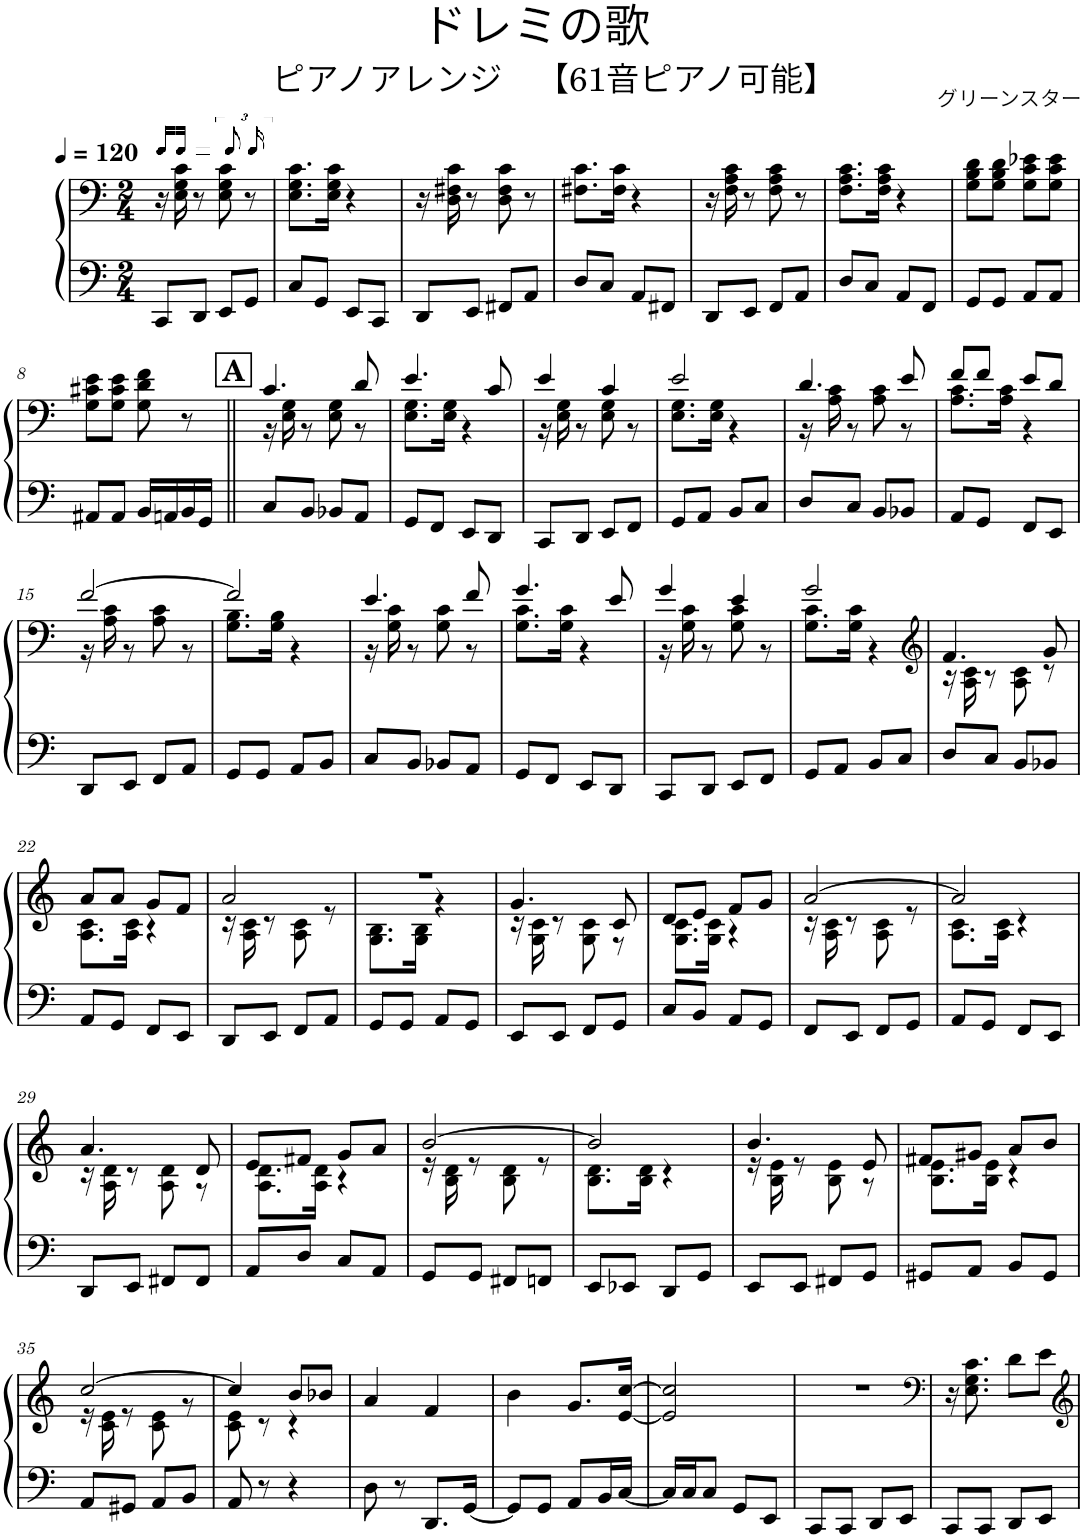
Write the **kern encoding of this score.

**kern	**kern
*part1	*part1
*staff2	*staff1
*I"ピアノ	*
*clefF4	*clefF4
*k[]	*k[]
*M2/4	*M2/4
*MM120	*MM120
=1	=1
8CC/L	16r
.	16E\ 16G\ 16c\
8DD/J	8r
8EE/L	8E\ 8G\ 8c\
8GG/J	8r
=2	=2
8C/L	8.E\ 8.G\ 8.c\L
8GG/J	.
.	16E\ 16G\ 16c\Jk
8EE/L	4r
8CC/J	.
=3	=3
8DD/L	16r
.	16D\ 16F#X\ 16c\
8EE/J	8r
8FF#X/L	8D\ 8F#\ 8c\
8AA/J	8r
=4	=4
8D/L	8.F#X\ 8.c\L
8C/J	.
.	16F#\ 16c\Jk
8AA/L	4r
8FF#X/J	.
=5	=5
8DD/L	16r
.	16F\ 16A\ 16c\
8EE/J	8r
8FF/L	8F\ 8A\ 8c\
8AA/J	8r
=6	=6
8D/L	8.F\ 8.A\ 8.c\L
8C/J	.
.	16F\ 16A\ 16c\Jk
8AA/L	4r
8FF/J	.
=7	=7
8GG/L	8G\ 8B\ 8d\L
8GG/J	8G\ 8B\ 8d\J
8AA/L	8G\ 8c\ 8e-X\L
8AA/J	8G\ 8c\ 8e-\J
!!LO:LB:g=z
=8	=8
8AA#X/L	8G\ 8c#X\ 8e\L
8AA#/J	8G\ 8c#\ 8e\J
16BB/LL	8G\ 8d\ 8f\
16AAn/	.
16BB/	8r
16GG/JJ	.
!!LO:REH:place=s1:a:B:cj:fs=14:t=A
=9||	=9||
*	*^
8C/L	4.c/	16r
.	.	16E\ 16G\
8BB/J	.	8r
8BB-X/L	.	8E\ 8G\
8AA/J	8d/	8r
=10	=10	=10
8GG/L	4.e/	8.E\ 8.G\L
8FF/J	.	.
.	.	16E\ 16G\Jk
8EE/L	.	4r
8DD/J	8c/	.
=11	=11	=11
8CC/L	4e/	16r
.	.	16E\ 16G\
8DD/J	.	8r
8EE/L	4c/	8E\ 8G\
8FF/J	.	8r
=12	=12	=12
8GG/L	2e/	8.E\ 8.G\L
8AA/J	.	.
.	.	16E\ 16G\Jk
8BB/L	.	4r
8C/J	.	.
=13	=13	=13
8D/L	4.d/	16r
.	.	16A\ 16c\
8C/J	.	8r
8BB/L	.	8A\ 8c\
8BB-X/J	8e/	8r
=14	=14	=14
8AA/L	8f/L	8.A\ 8.c\L
8GG/J	8f/J	.
.	.	16A\ 16c\Jk
8FF/L	8e/L	4r
8EE/J	8d/J	.
!!LO:LB:g=z	!!
=15	=15	=15
8DD/L	[2f/	16r
.	.	16A\ 16c\
8EE/J	.	8r
8FF/L	.	8A\ 8c\
8AA/J	.	8r
=16	=16	=16
8GG/L	2f/]	8.G\ 8.B\L
8GG/J	.	.
.	.	16G\ 16B\Jk
8AA/L	.	4r
8BB/J	.	.
=17	=17	=17
8C/L	4.e/	16r
.	.	16G\ 16c\
8BB/J	.	8r
8BB-X/L	.	8G\ 8c\
8AA/J	8f/	8r
=18	=18	=18
8GG/L	4.g/	8.G\ 8.c\L
8FF/J	.	.
.	.	16G\ 16c\Jk
8EE/L	.	4r
8DD/J	8e/	.
=19	=19	=19
8CC/L	4g/	16r
.	.	16G\ 16c\
8DD/J	.	8r
8EE/L	4e/	8G\ 8c\
8FF/J	.	8r
=20	=20	=20
8GG/L	2g/	8.G\ 8.c\L
8AA/J	.	.
.	.	16G\ 16c\Jk
8BB/L	.	4r
8C/J	.	.
=21	=21	=21
*	*clefG2	*
8D/L	4.f/	16r
.	.	16A\ 16c\
8C/J	.	8r
8BB/L	.	8A\ 8c\
8BB-X/J	8g/	8r
!!LO:LB:g=z	!!
=22	=22	=22
8AA/L	8a/L	8.A\ 8.c\L
8GG/J	8a/J	.
.	.	16A\ 16c\Jk
8FF/L	8g/L	4r
8EE/J	8f/J	.
=23	=23	=23
8DD/L	2a/	16r
.	.	16A\ 16c\
8EE/J	.	8r
8FF/L	.	8A\ 8c\
8AA/J	.	8r
=24	=24	=24
8GG/L	2r	8.G\ 8.B\L
8GG/J	.	.
.	.	16G\ 16B\Jk
8AA/L	.	4r
8GG/J	.	.
=25	=25	=25
8EE/L	4.g/	16r
.	.	16G\ 16c\
8EE/J	.	8r
8FF/L	.	8G\ 8c\
8GG/J	8c/	8r
=26	=26	=26
8C/L	8d/L	8.G\ 8.c\L
8BB/J	8e/J	.
.	.	16G\ 16c\Jk
8AA/L	8f/L	4r
8GG/J	8g/J	.
=27	=27	=27
8FF/L	[2a/	16r
.	.	16A\ 16c\
8EE/J	.	8r
8FF/L	.	8A\ 8c\
8GG/J	.	8r
=28	=28	=28
8AA/L	2a/]	8.A\ 8.c\L
8GG/J	.	.
.	.	16A\ 16c\Jk
8FF/L	.	4r
8EE/J	.	.
!!LO:LB:g=z	!!
=29	=29	=29
8DD/L	4.a/	16r
.	.	16A\ 16d\
8EE/J	.	8r
8FF#X/L	.	8A\ 8d\
8FF#/J	8d/	8r
=30	=30	=30
8AA/L	8e/L	8.A\ 8.d\L
8D/J	8f#X/J	.
.	.	16A\ 16d\Jk
8C/L	8g/L	4r
8AA/J	8a/J	.
=31	=31	=31
8GG/L	[2b/	16r
.	.	16B\ 16d\
8GG/J	.	8r
8FF#X/L	.	8B\ 8d\
8FFn/J	.	8r
=32	=32	=32
8EE/L	2b/]	8.B\ 8.d\L
8EE-X/J	.	.
.	.	16B\ 16d\Jk
8DD/L	.	4r
8GG/J	.	.
=33	=33	=33
8EE/L	4.b/	16r
.	.	16B\ 16e\
8EE/J	.	8r
8FF#X/L	.	8B\ 8e\
8GG/J	8e/	8r
=34	=34	=34
8GG#X/L	8f#X/L	8.B\ 8.e\L
8AA/J	8g#X/J	.
.	.	16B\ 16e\Jk
8BB/L	8a/L	4r
8GG#/J	8b/J	.
!!LO:LB:g=z	!!
=35	=35	=35
8AA/L	[2cc/	16r
.	.	16c\ 16e\
8GG#X/J	.	8r
8AA/L	.	8c\ 8e\
8BB/J	.	8r
=36	=36	=36
8AA/	4cc/]	8c\ 8e\
8r	.	8r
4r	8b/L	4r
.	8b-X/J	.
*	*v	*v
=37	=37
8D\	4a/
8r	.
8.DD/L	4f/
[16GG/Jk	.
=38	=38
8GG/L]	4b\
8GG/J	.
8AA/L	8.g/L
16BB/L	.
[16C/JJ	[16e/ [16cc/Jk
=39	=39
16C/LL]	2e/] 2cc/]
16C/J	.
8C/J	.
8GG/L	.
8EE/J	.
=40	=40
8CC/L	2r
8CC/J	.
8DD/L	.
8EE/J	.
=41	=41
*	*clefF4
8CC/L	16r
.	8.E\ 8.G\ 8.c\
8CC/J	.
8DD/L	8d\L
8EE/J	8e\J
=	=
*-	*-
